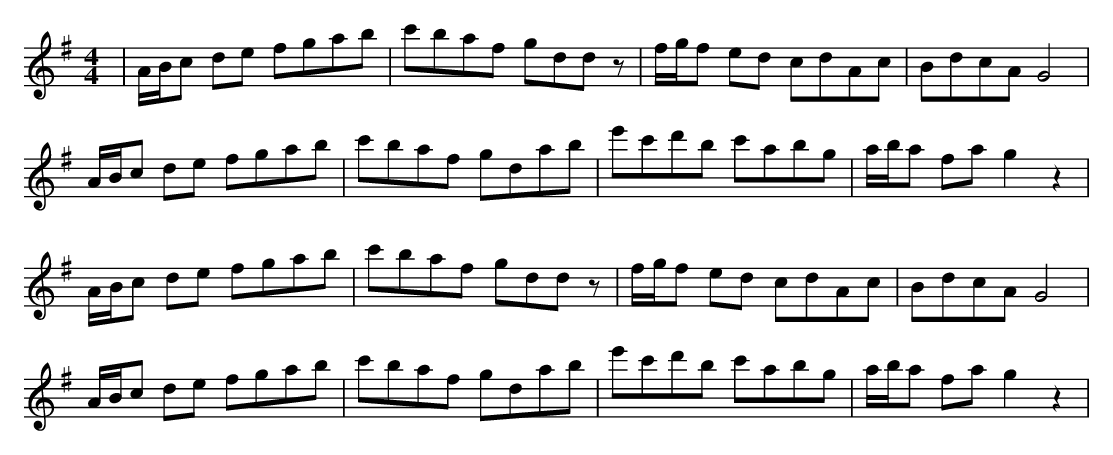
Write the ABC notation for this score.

X:1
M:4/4
K:Dmix
|A/B/c de fgab|c'baf gddz|f/g/f ed cdAc|BdcA G4|
A/B/c de fgab|c'baf gdab|e'c'd'b c'abg|a/b/a fa g2 z2|
A/B/c de fgab|c'baf gddz|f/g/f ed cdAc|BdcA G4|
A/B/c de fgab|c'baf gdab|e'c'd'b c'abg|a/b/a fa g2 z2|
